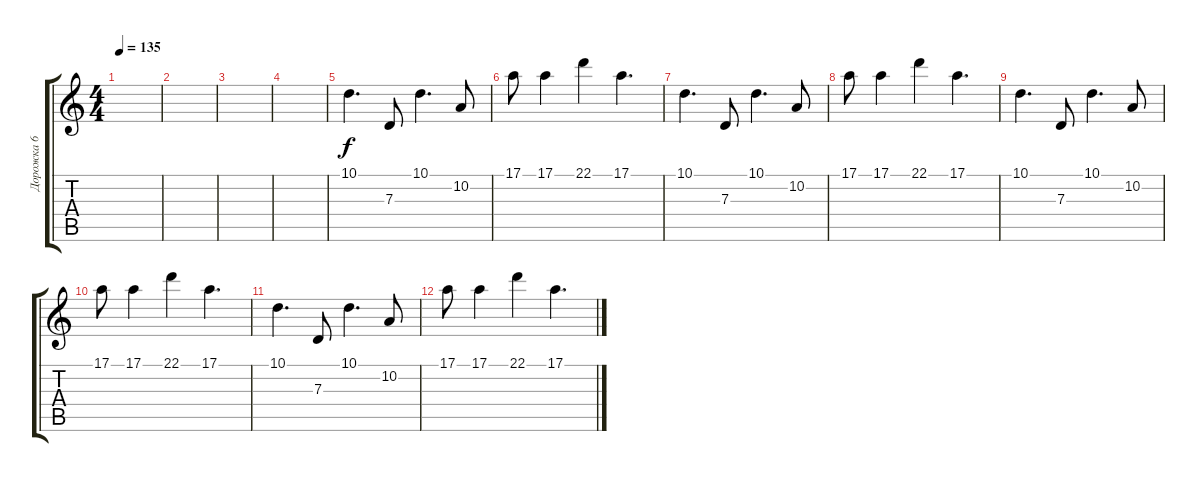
\track ("Дорожка 6" "Дорожка 6") {instrument brightacousticpiano}
\staff {score tabs}
\tuning (E4 B3 G3 D3 A2 E2) {hide}
\ts (4 4)
\tempo 135
\clef g2
\ks c
|
|
|
|
10.1.4{d} 7.3.8 10.1.4{d} 10.2.8 |
17.1.8 17.1.4 22.1.4 17.1.4{d} |
10.1.4{d} 7.3.8 10.1.4{d} 10.2.8 |
17.1.8 17.1.4 22.1.4 17.1.4{d} |
10.1.4{d} 7.3.8 10.1.4{d} 10.2.8 |
17.1.8 17.1.4 22.1.4 17.1.4{d} |
10.1.4{d} 7.3.8 10.1.4{d} 10.2.8 |
17.1.8 17.1.4 22.1.4 17.1.4{d}
